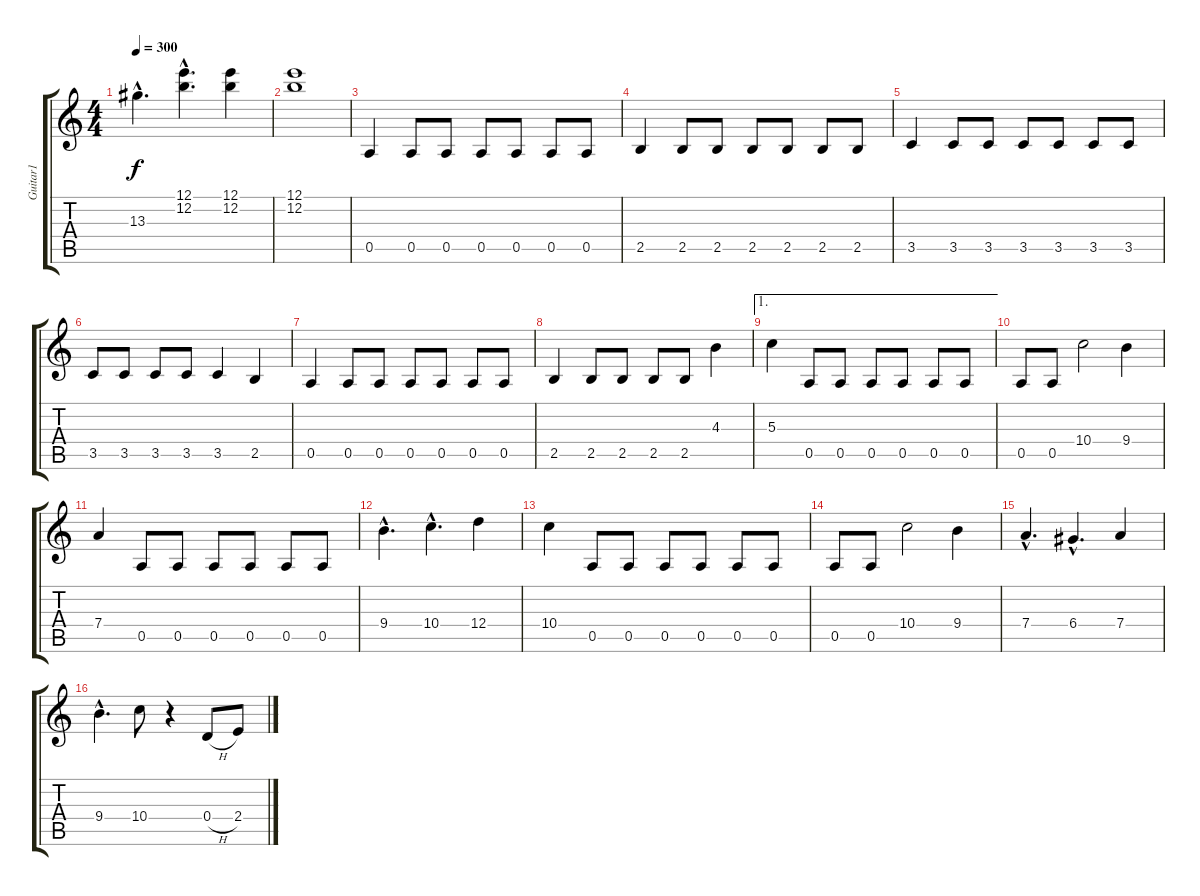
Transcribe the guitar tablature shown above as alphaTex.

\track ("Guitar1" "Guitar1") {instrument overdrivenguitar}
\staff {score tabs}
\tuning (E4 B3 G3 D3 A2 E2) {hide}
\ts (4 4)
\tempo 300
\clef g2
\ks c
13.3{hac}.4{d dy f} (12.1{hac} 12.2{hac}).4{d} (12.1 12.2).4 |
(12.1 12.2).1 |
0.5.4 0.5.8 0.5.8 0.5.8 0.5.8 0.5.8 0.5.8 |
2.5.4 2.5.8 2.5.8 2.5.8 2.5.8 2.5.8 2.5.8 |
3.5.4 3.5.8 3.5.8 3.5.8 3.5.8 3.5.8 3.5.8 |
3.5.8 3.5.8 3.5.8 3.5.8 3.5.4 2.5.4 |
0.5.4 0.5.8 0.5.8 0.5.8 0.5.8 0.5.8 0.5.8 |
2.5.4 2.5.8 2.5.8 2.5.8 2.5.8 4.3.4 |
\ae 1
5.3.4 0.5.8 0.5.8 0.5.8 0.5.8 0.5.8 0.5.8 |
0.5.8 0.5.8 10.4.2 9.4.4 |
7.4.4 0.5.8 0.5.8 0.5.8 0.5.8 0.5.8 0.5.8 |
9.4{hac}.4{d} 10.4{hac}.4{d} 12.4.4 |
10.4.4 0.5.8 0.5.8 0.5.8 0.5.8 0.5.8 0.5.8 |
0.5.8 0.5.8 10.4.2 9.4.4 |
7.4{hac}.4{d} 6.4{hac}.4{d} 7.4.4 |
9.4{hac}.4{d} 10.4.8 r.4 0.4{h}.8 2.4.8
